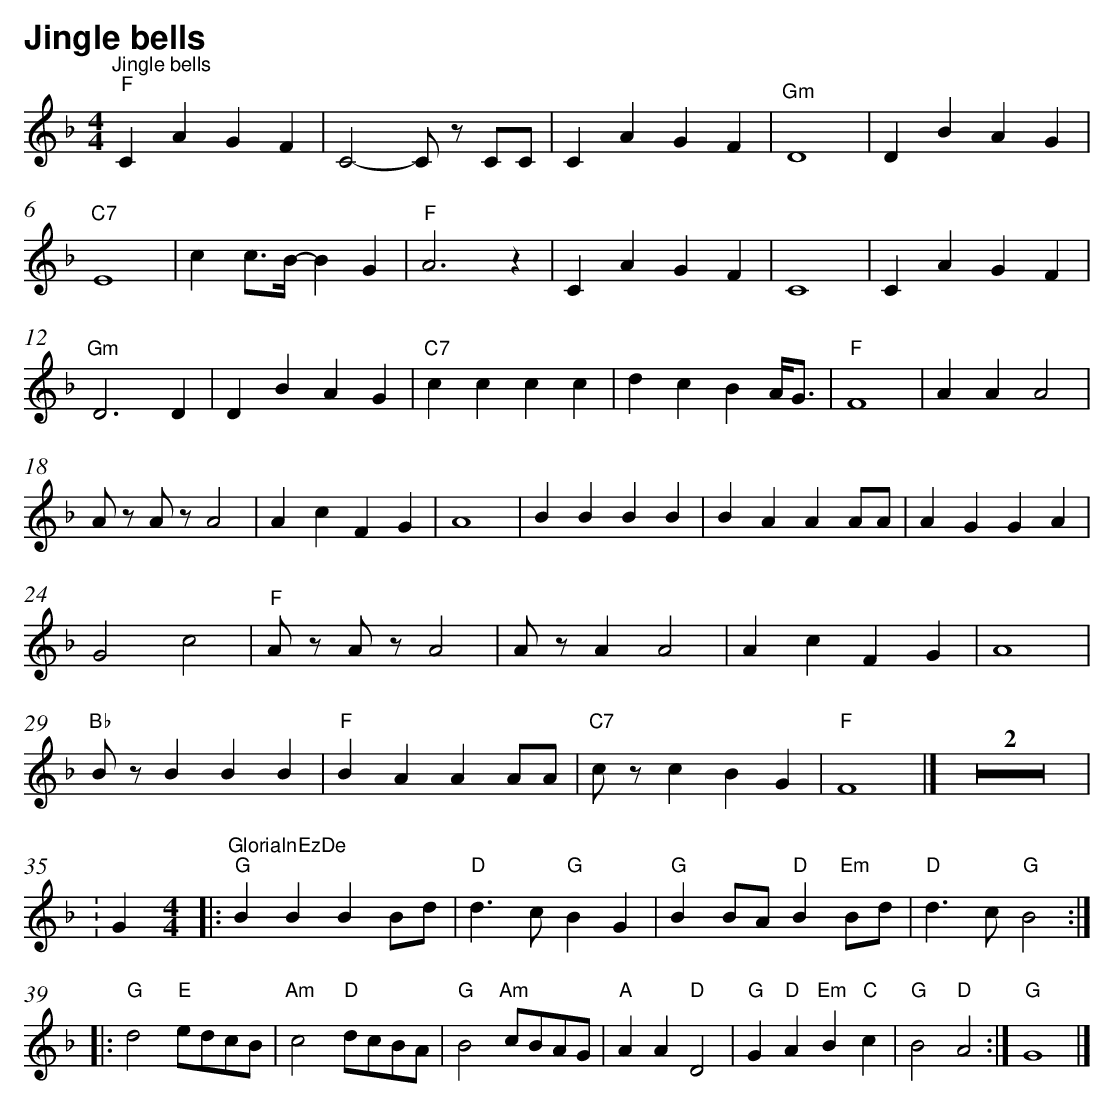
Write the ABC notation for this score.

X:1
T:Jingle bells
L:1/4
M:4/4
K:F
"^Jingle bells" [M:4/4]"F" C A G F | C2- C/ z/ C/C/ | C A G F | "Gm" D4 | D B A G |"C7" E4 | c c/>B/- B G | "F" A3 z | C A G F |
C4 | C A G F |"Gm" D3 D | D B A G |"C7" c c c c | d c B A/<G/ |"F" F4 | A A A2 | A/ z/ A/ z/ A2 |
A c F G | A4 | B B B B | B A A A/A/ | A G G A | G2 c2 |"F" A/ z/ A/ z/ A2 | A/ z/ A A2 | A c F G | A4 |"Bb" B/ z/ B B B |
"F" B A A A/A/ |"C7" c/ z/ c B G |"F" F4 |]
Z2|
:G
L:1/8
M:4/4
|: "GloriaInEzDe" "G" B2 B2 B2 Bd |"D" d3 c"G" B2 G2 |"G" B2 BA"D" B2"Em" Bd |"D" d3 c"G" B4 ::
"G" d4"E" edcB |"Am" c4"D" dcBA |"G" B4"Am" cBAG |"A" A2 A2"D" D4 | "G" G2"D" A2"Em" B2"C" c2 |"G" B4"D" A4 :|"G" G8 |]
